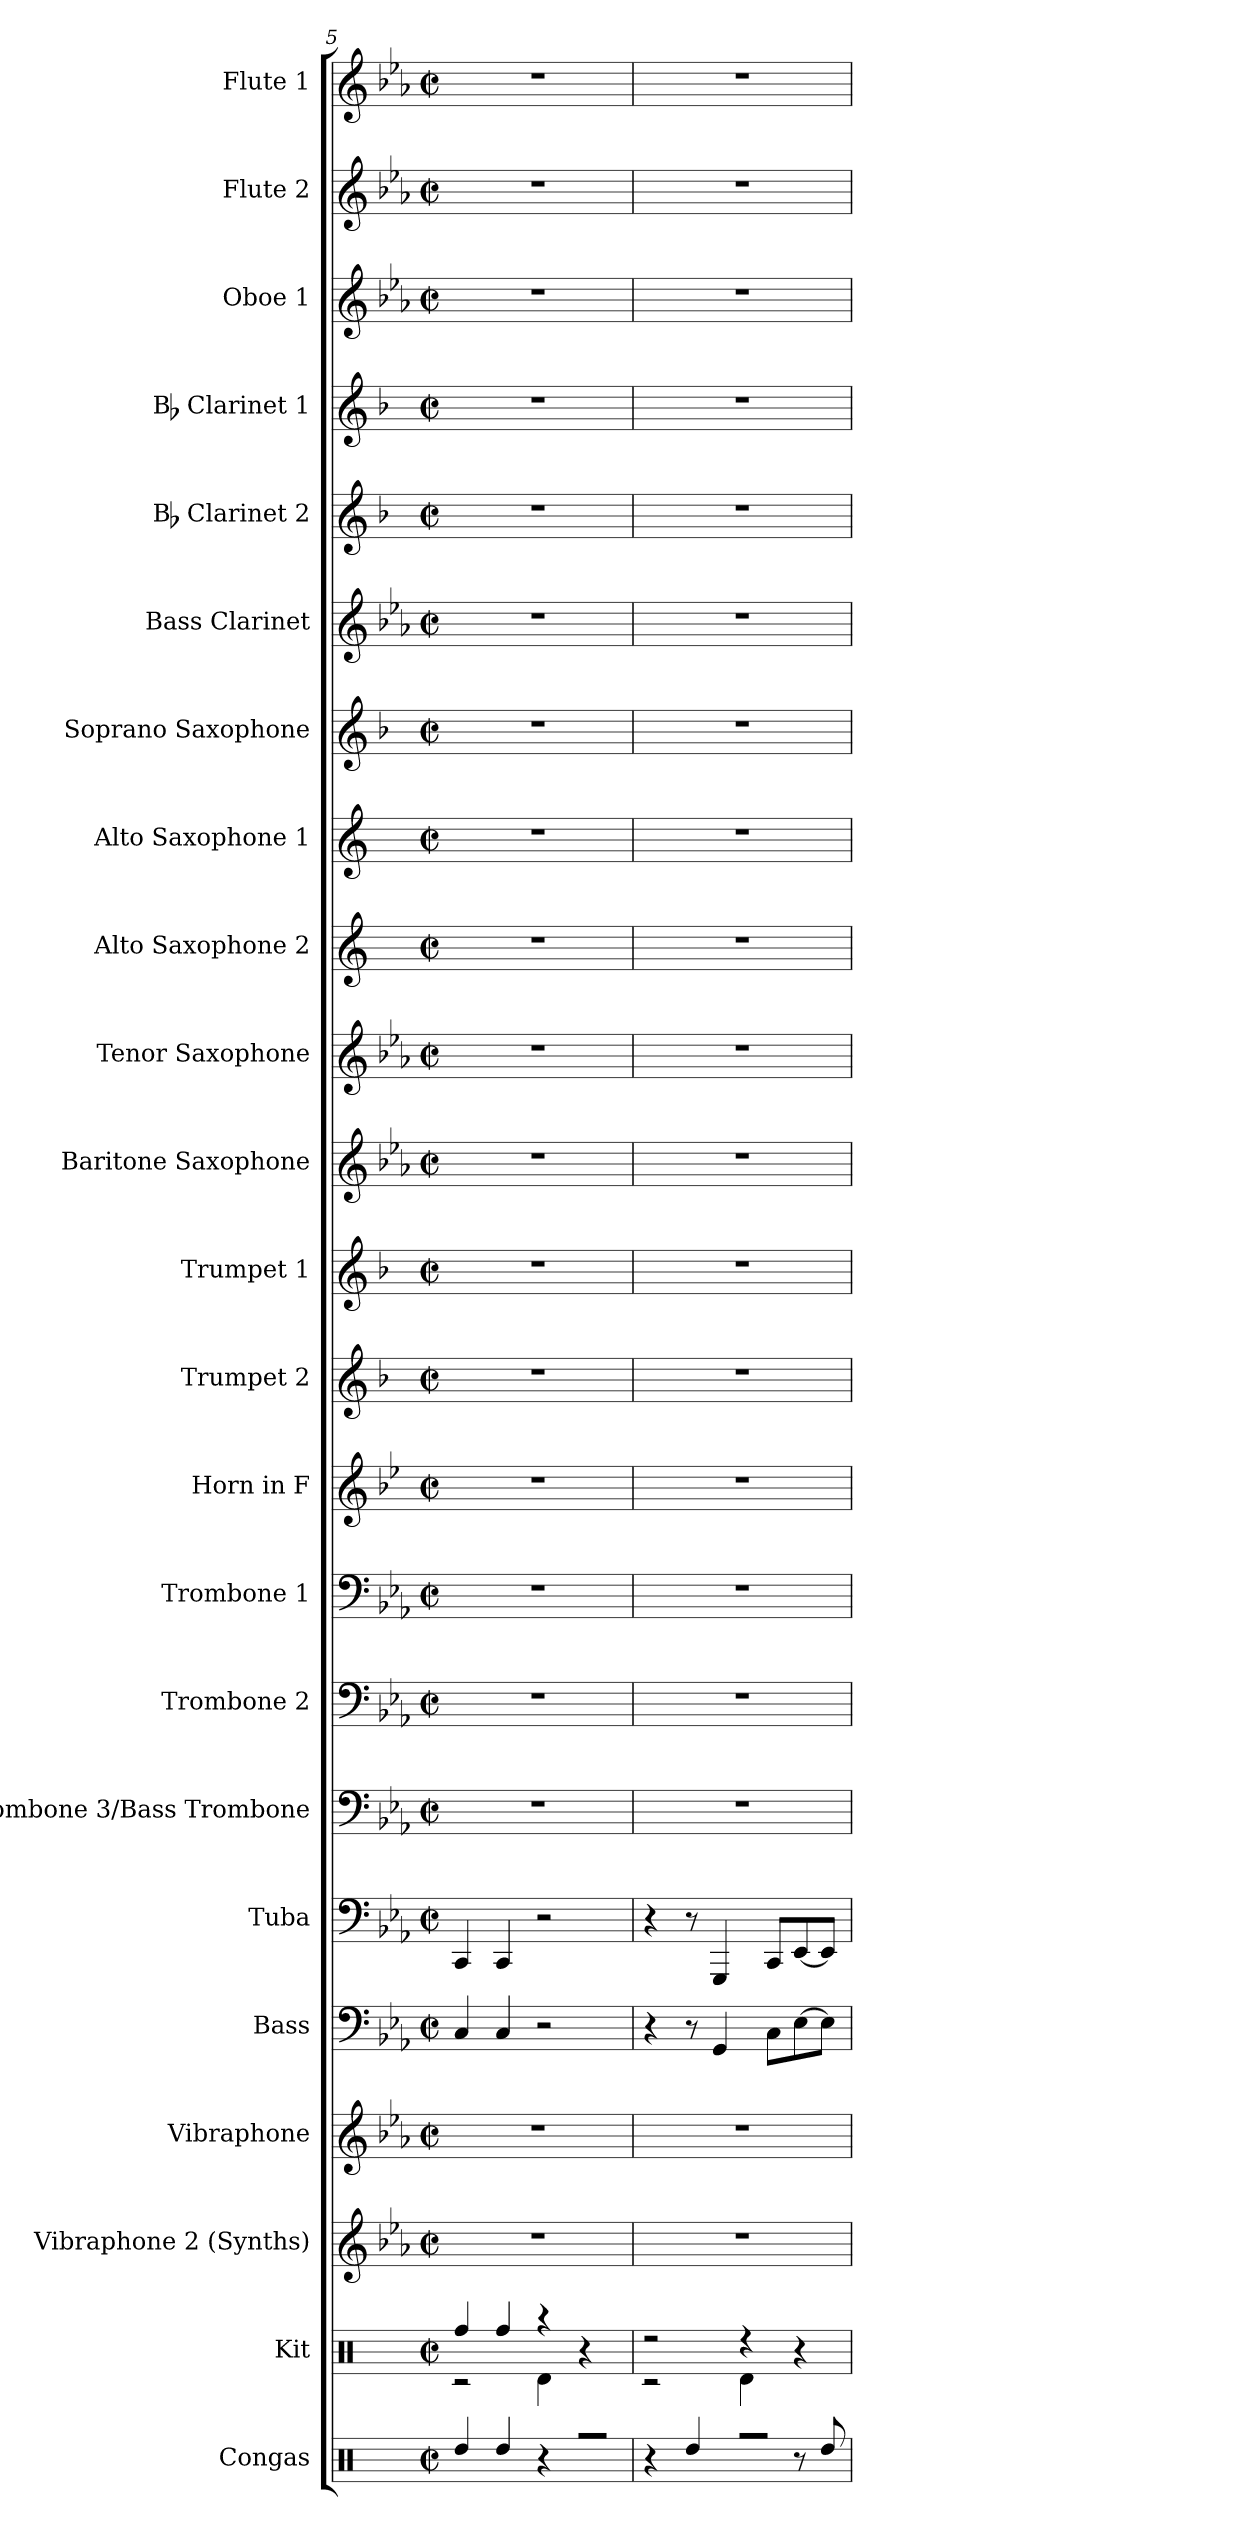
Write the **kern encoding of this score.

**kern	**kern	**kern	**kern	**kern	**kern	**kern	**kern	**kern	**kern	**kern	**kern	**kern	**kern	**kern	**kern	**kern	**kern	**kern	**kern	**kern	**kern	**kern
*part23	*part22	*part21	*part20	*part19	*part18	*part17	*part16	*part15	*part14	*part13	*part12	*part11	*part10	*part9	*part8	*part7	*part6	*part5	*part4	*part3	*part2	*part1
*staff23	*staff22	*staff21	*staff20	*staff19	*staff18	*staff17	*staff16	*staff15	*staff14	*staff13	*staff12	*staff11	*staff10	*staff9	*staff8	*staff7	*staff6	*staff5	*staff4	*staff3	*staff2	*staff1
*I"Congas	*I"Kit	*I"Vibraphone 2 (Synths)	*I"Vibraphone	*I"Bass	*I"Tuba	*I"Trombone 3/Bass Trombone	*I"Trombone 2	*I"Trombone 1	*I"Horn in F	*I"Trumpet 2	*I"Trumpet 1	*I"Baritone Saxophone	*I"Tenor Saxophone	*I"Alto Saxophone 2	*I"Alto Saxophone 1	*I"Soprano Saxophone	*I"Bass Clarinet	*I"Bb Clarinet 2	*I"Bb Clarinet 1	*I"Oboe 1	*I"Flute 2	*I"Flute 1
*I'Cgs	*	*I'Vib. 2 (Syn)	*I'Vib.	*I'Bs.	*I'Tba.	*I'Tbn. 3/Bs. Tbn	*I'Tbn. 2	*I'Tbn. 1	*I'Hn. in F	*I'Tpt 2	*I'Tpt 1	*I'Bar. Sax.	*I'T. Sax.	*I'A. Sax. 2	*I'A. Sax. 1	*I'S. Sax.	*I'B. Cl.	*I'Bb Cl. 2	*I'Bb Cl. 1	*I'Ob. 1	*I'Fl. 2	*I'Fl. 1
*clefX	*clefX	*clefG2	*clefG2	*clefF4	*clefF4	*clefF4	*clefF4	*clefF4	*clefG2	*clefG2	*clefG2	*clefG2	*clefG2	*clefG2	*clefG2	*clefG2	*clefG2	*clefG2	*clefG2	*clefG2	*clefG2	*clefG2
*	*	*	*	*ITrd7c12	*	*	*	*	*ITrd4c7	*ITrd1c2	*ITrd1c2	*ITrd12c21	*ITrd8c14	*ITrd5c9	*ITrd5c9	*ITrd1c2	*ITrd8c14	*ITrd1c2	*ITrd1c2	*	*	*
*k[]	*k[]	*k[b-e-a-]	*k[b-e-a-]	*k[b-e-a-]	*k[b-e-a-]	*k[b-e-a-]	*k[b-e-a-]	*k[b-e-a-]	*k[b-e-a-]	*k[b-e-a-]	*k[b-e-a-]	*k[b-e-a-]	*k[b-e-a-]	*k[b-e-a-]	*k[b-e-a-]	*k[b-e-a-]	*k[b-e-a-]	*k[b-e-a-]	*k[b-e-a-]	*k[b-e-a-]	*k[b-e-a-]	*k[b-e-a-]
*M2/2	*M2/2	*M2/2	*M2/2	*M2/2	*M2/2	*M2/2	*M2/2	*M2/2	*M2/2	*M2/2	*M2/2	*M2/2	*M2/2	*M2/2	*M2/2	*M2/2	*M2/2	*M2/2	*M2/2	*M2/2	*M2/2	*M2/2
*met(c|)	*met(c|)	*met(c|)	*met(c|)	*met(c|)	*met(c|)	*met(c|)	*met(c|)	*met(c|)	*met(c|)	*met(c|)	*met(c|)	*met(c|)	*met(c|)	*met(c|)	*met(c|)	*met(c|)	*met(c|)	*met(c|)	*met(c|)	*met(c|)	*met(c|)	*met(c|)
=5	=5	=5	=5	=5	=5	=5	=5	=5	=5	=5	=5	=5	=5	=5	=5	=5	=5	=5	=5	=5	=5	=5
*	*^	*	*	*	*	*	*	*	*	*	*	*	*	*	*	*	*	*	*	*	*	*
4Rdd/	4Rff/	2r	1r	1r	4CC/	4CC/	1r	1r	1r	1r	1r	1r	1r	1r	1r	1r	1r	1r	1r	1r	1r	1r	1r
4Rdd/	4Rff/	.	.	.	4CC/	4CC/	.	.	.	.	.	.	.	.	.	.	.	.	.	.	.	.	.
4r	4r	4Rd\	.	.	2r	2r	.	.	.	.	.	.	.	.	.	.	.	.	.	.	.	.	.
8R/L	4r	4ryy	.	.	.	.	.	.	.	.	.	.	.	.	.	.	.	.	.	.	.	.	.
8R/J	.	.	.	.	.	.	.	.	.	.	.	.	.	.	.	.	.	.	.	.	.	.	.
=6	=6	=6	=6	=6	=6	=6	=6	=6	=6	=6	=6	=6	=6	=6	=6	=6	=6	=6	=6	=6	=6	=6	=6
4r	2r	2r	1r	1r	4r	4r	1r	1r	1r	1r	1r	1r	1r	1r	1r	1r	1r	1r	1r	1r	1r	1r	1r
4Rdd/	.	.	.	.	8r	8r	.	.	.	.	.	.	.	.	.	.	.	.	.	.	.	.	.
.	.	.	.	.	4GGG/	4GGG/	.	.	.	.	.	.	.	.	.	.	.	.	.	.	.	.	.
8R/L	4r	4Rd\	.	.	.	.	.	.	.	.	.	.	.	.	.	.	.	.	.	.	.	.	.
8R/J	.	.	.	.	8CC\L	8CC/L	.	.	.	.	.	.	.	.	.	.	.	.	.	.	.	.	.
8r	4r	4ryy	.	.	[8EE-\	[8EE-/	.	.	.	.	.	.	.	.	.	.	.	.	.	.	.	.	.
8Rdd/	.	.	.	.	8EE-\J]	8EE-/J]	.	.	.	.	.	.	.	.	.	.	.	.	.	.	.	.	.
*	*v	*v	*	*	*	*	*	*	*	*	*	*	*	*	*	*	*	*	*	*	*	*	*
=	=	=	=	=	=	=	=	=	=	=	=	=	=	=	=	=	=	=	=	=	=	=
*-	*-	*-	*-	*-	*-	*-	*-	*-	*-	*-	*-	*-	*-	*-	*-	*-	*-	*-	*-	*-	*-	*-
